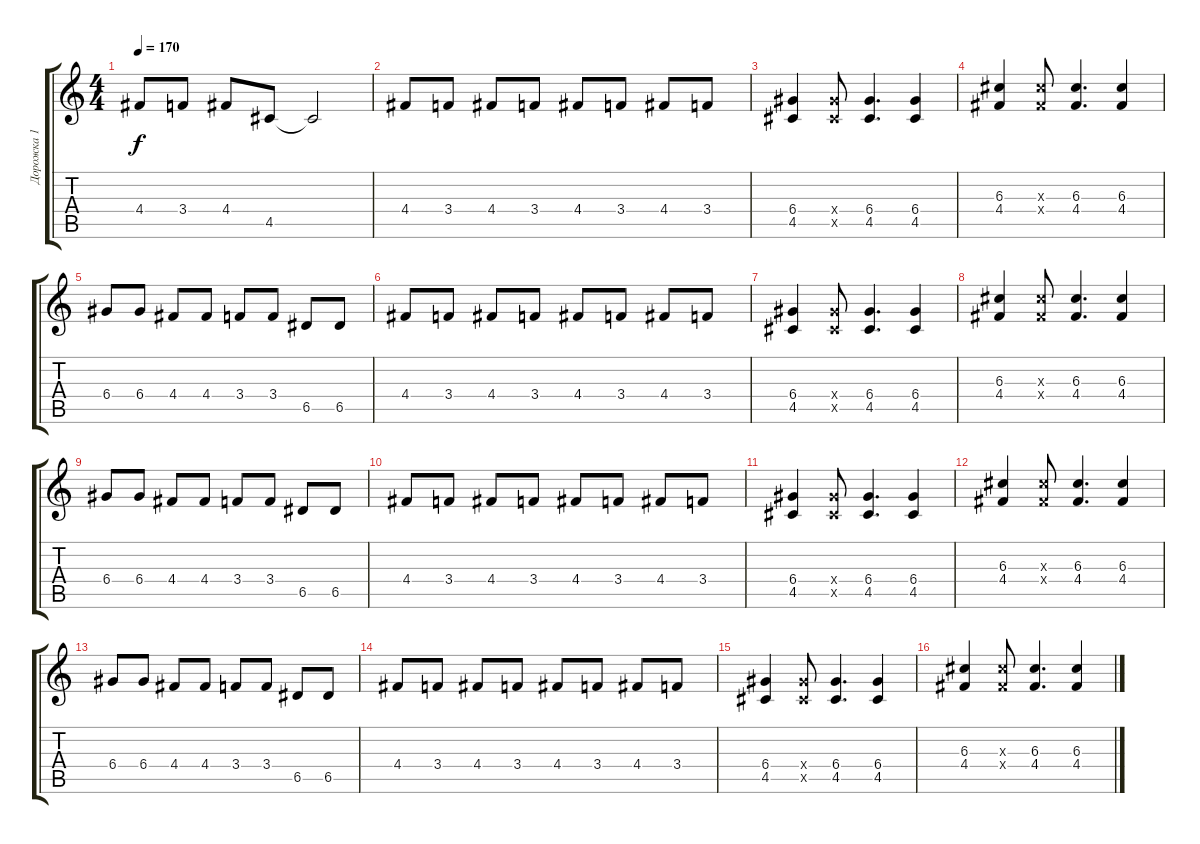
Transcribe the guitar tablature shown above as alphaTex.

\track ("Дорожка 1" "Дорожка 1") {instrument distortionguitar}
\staff {score tabs}
\tuning (E4 B3 G3 D3 A2 E2) {hide}
\ts (4 4)
\tempo 170
\clef g2
\ks c
4.4.8{dy f} 3.4.8 4.4.8 4.5.8 4.5{t}.2 |
4.4.8 3.4.8 4.4.8 3.4.8 4.4.8 3.4.8 4.4.8 3.4.8 |
(6.4 4.5).4 (6.4{x} 4.5{x}).8 (6.4 4.5).4{d} (6.4 4.5).4 |
(6.3 4.4).4 (6.3{x} 4.4{x}).8 (6.3 4.4).4{d} (6.3 4.4).4 |
6.4.8 6.4.8 4.4.8 4.4.8 3.4.8 3.4.8 6.5.8 6.5.8 |
4.4.8 3.4.8 4.4.8 3.4.8 4.4.8 3.4.8 4.4.8 3.4.8 |
(6.4 4.5).4 (6.4{x} 4.5{x}).8 (6.4 4.5).4{d} (6.4 4.5).4 |
(6.3 4.4).4 (6.3{x} 4.4{x}).8 (6.3 4.4).4{d} (6.3 4.4).4 |
6.4.8 6.4.8 4.4.8 4.4.8 3.4.8 3.4.8 6.5.8 6.5.8 |
4.4.8 3.4.8 4.4.8 3.4.8 4.4.8 3.4.8 4.4.8 3.4.8 |
(6.4 4.5).4 (6.4{x} 4.5{x}).8 (6.4 4.5).4{d} (6.4 4.5).4 |
(6.3 4.4).4 (6.3{x} 4.4{x}).8 (6.3 4.4).4{d} (6.3 4.4).4 |
6.4.8 6.4.8 4.4.8 4.4.8 3.4.8 3.4.8 6.5.8 6.5.8 |
4.4.8 3.4.8 4.4.8 3.4.8 4.4.8 3.4.8 4.4.8 3.4.8 |
(6.4 4.5).4 (6.4{x} 4.5{x}).8 (6.4 4.5).4{d} (6.4 4.5).4 |
(6.3 4.4).4 (6.3{x} 4.4{x}).8 (6.3 4.4).4{d} (6.3 4.4).4
